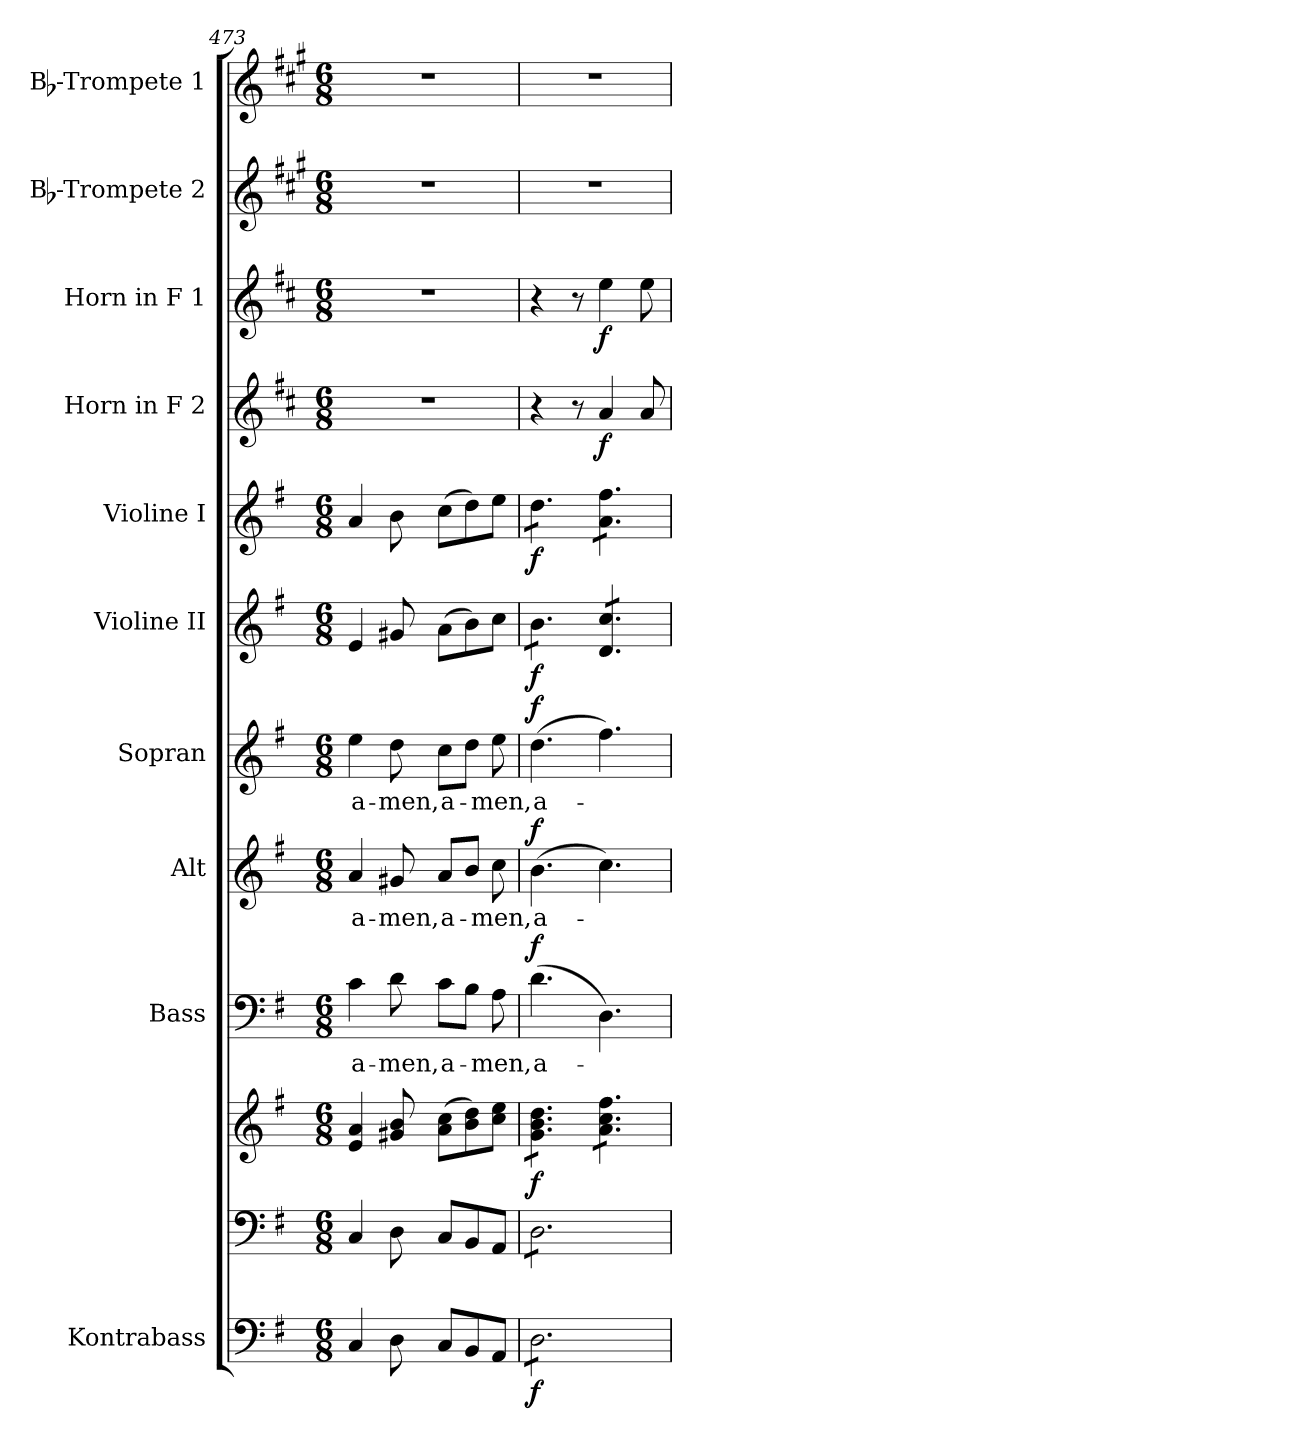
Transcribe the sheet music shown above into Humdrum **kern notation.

**kern	**dynam	**kern	**kern	**dynam	**kern	**text	**dynam	**kern	**text	**dynam	**kern	**text	**dynam	**kern	**dynam	**kern	**dynam	**kern	**dynam	**kern	**dynam	**kern	**kern
*part11	*part11	*part10	*part10	*part10	*part9	*part9	*part9	*part8	*part8	*part8	*part7	*part7	*part7	*part6	*part6	*part5	*part5	*part4	*part4	*part3	*part3	*part2	*part1
*staff12	*staff12	*staff11	*staff10	*staff10/11	*staff9	*staff9	*staff9	*staff8	*staff8	*staff8	*staff7	*staff7	*staff7	*staff6	*staff6	*staff5	*staff5	*staff4	*staff4	*staff3	*staff3	*staff2	*staff1
*I"Kontrabass	*	*	*	*	*I"Bass	*	*	*I"Alt	*	*	*I"Sopran	*	*	*I"Violine II	*	*I"Violine I	*	*I"Horn in F 2	*	*I"Horn in F 1	*	*I"Bb-Trompete 2	*I"Bb-Trompete 1
*I'Kb.	*	*	*	*	*I'B.	*	*	*I'A.	*	*	*I'S.	*	*	*I'Vl. II	*	*I'Vl. I	*	*	*	*	*	*I'Bb Trp. 2	*I'Bb Trp. 1
!!LO:PB:g=z
*clefF4	*	*clefF4	*clefG2	*	*clefF4	*	*	*clefG2	*	*	*clefG2	*	*	*clefG2	*	*clefG2	*	*clefG2	*	*clefG2	*	*clefG2	*clefG2
*ITrd7c12	*	*	*	*	*	*	*	*	*	*	*	*	*	*	*	*	*	*ITrd4c7	*	*ITrd4c7	*	*ITrd1c2	*ITrd1c2
*k[f#]	*	*k[f#]	*k[f#]	*	*k[f#]	*	*	*k[f#]	*	*	*k[f#]	*	*	*k[f#]	*	*k[f#]	*	*k[f#]	*	*k[f#]	*	*k[f#]	*k[f#]
*G:	*	*G:	*G:	*	*G:	*	*	*G:	*	*	*G:	*	*	*G:	*	*G:	*	*G:	*	*G:	*	*G:	*G:
*M6/8	*	*M6/8	*M6/8	*	*M6/8	*	*	*M6/8	*	*	*M6/8	*	*	*M6/8	*	*M6/8	*	*M6/8	*	*M6/8	*	*M6/8	*M6/8
=473	=473	=473	=473	=473	=473	=473	=473	=473	=473	=473	=473	=473	=473	=473	=473	=473	=473	=473	=473	=473	=473	=473	=473
!	!	!	!	!	!	!LO:LY:b	!	!	!LO:LY:b	!	!	!LO:LY:b	!	!	!	!	!	!	!	!	!	!	!
4CC/	.	4C/	4e/ 4a/	.	4c\	a-	.	4a/	a-	.	4ee\	a-	.	4e/	.	4a/	.	2.r	.	2.r	.	2.r	2.r
!	!	!	!	!	!	!LO:LY:b	!	!	!LO:LY:b	!	!	!LO:LY:b	!	!	!	!	!	!	!	!	!	!	!
8DD\	.	8D\	8g#X/ 8b/	.	8d\	-men,	.	8g#X/	-men,	.	8dd\	-men,	.	8g#X/	.	8b\	.	.	.	.	.	.	.
!	!	!	!	!	!	!LO:LY:b	!	!	!LO:LY:b	!	!	!LO:LY:b	!	!	!	!	!	!	!	!	!	!	!
8CC/L	.	8C/L	(>8a\ 8cc\L	.	8c\L	a-	.	8a/L	a-	.	8cc\L	a-	.	(>8a\L	.	(>8cc\L	.	.	.	.	.	.	.
8BBB/	.	8BB/	8b\ 8dd\)	.	8B\J	.	.	8b/J	.	.	8dd\J	.	.	8b\)	.	8dd\)	.	.	.	.	.	.	.
!	!	!	!	!	!	!LO:LY:b	!	!	!LO:LY:b	!	!	!LO:LY:b	!	!	!	!	!	!	!	!	!	!	!
8AAA/J	.	8AA/J	8cc\ 8ee\J	.	8A\	-men,	.	8cc\	-men,	.	8ee\	-men,	.	8cc\J	.	8ee\J	.	.	.	.	.	.	.
=474	=474	=474	=474	=474	=474	=474	=474	=474	=474	=474	=474	=474	=474	=474	=474	=474	=474	=474	=474	=474	=474	=474	=474
!	!LO:DY:b	!	!	!LO:DY:b	!	!LO:LY:b	!LO:DY:a	!	!LO:LY:b	!LO:DY:a	!	!LO:LY:b	!LO:DY:a	!	!LO:DY:b	!	!LO:DY:b	!	!	!	!	!	!
*tremolo	*	*	*	*	*	*	*	*	*	*	*	*	*	*	*	*	*	*	*	*	*	*	*
*	*	*tremolo	*	*	*	*	*	*	*	*	*	*	*	*	*	*	*	*	*	*	*	*	*
*	*	*	*tremolo	*	*	*	*	*	*	*	*	*	*	*	*	*	*	*	*	*	*	*	*
*	*	*	*	*	*	*	*	*	*	*	*	*	*	*tremolo	*	*	*	*	*	*	*	*	*
*	*	*	*	*	*	*	*	*	*	*	*	*	*	*	*	*tremolo	*	*	*	*	*	*	*
8DD\L	f	8D\L	8g\ 8b\ 8dd\L	f	(>4.d\	a-	f	(>4.b\	a-	f	(>4.dd\	a-	f	8b\L	f	8dd\L	f	4r	.	4r	.	2.r	2.r
8DD\	.	8D\	8g\ 8b\ 8dd\	.	.	.	.	.	.	.	.	.	.	8b\	.	8dd\	.	.	.	.	.	.	.
8DD\	.	8D\	8g\ 8b\ 8dd\J	.	.	.	.	.	.	.	.	.	.	8b\J	.	8dd\J	.	8r	.	8r	.	.	.
!	!	!	!	!	!	!	!	!	!	!	!	!	!	!	!	!	!	!	!LO:DY:b	!	!LO:DY:b	!	!
8DD\	.	8D\	8a\ 8cc\ 8ff#\L	.	4.D\)	.	.	4.cc\)	.	.	4.ff#\)	.	.	8d/ 8cc/L	.	8a\ 8ff#\L	.	4d/	f	4a\	f	.	.
8DD\	.	8D\	8a\ 8cc\ 8ff#\	.	.	.	.	.	.	.	.	.	.	8d/ 8cc/	.	8a\ 8ff#\	.	.	.	.	.	.	.
8DD\J	.	8D\J	8a\ 8cc\ 8ff#\J	.	.	.	.	.	.	.	.	.	.	8d/ 8cc/J	.	8a\ 8ff#\J	.	8d/	.	8a\	.	.	.
*	*	*	*	*	*	*	*	*	*	*	*	*	*	*	*	*Xtremolo	*	*	*	*	*	*	*
*	*	*	*	*	*	*	*	*	*	*	*	*	*	*Xtremolo	*	*	*	*	*	*	*	*	*
*	*	*	*Xtremolo	*	*	*	*	*	*	*	*	*	*	*	*	*	*	*	*	*	*	*	*
*	*	*Xtremolo	*	*	*	*	*	*	*	*	*	*	*	*	*	*	*	*	*	*	*	*	*
*Xtremolo	*	*	*	*	*	*	*	*	*	*	*	*	*	*	*	*	*	*	*	*	*	*	*
=	=	=	=	=	=	=	=	=	=	=	=	=	=	=	=	=	=	=	=	=	=	=	=
*-	*-	*-	*-	*-	*-	*-	*-	*-	*-	*-	*-	*-	*-	*-	*-	*-	*-	*-	*-	*-	*-	*-	*-
